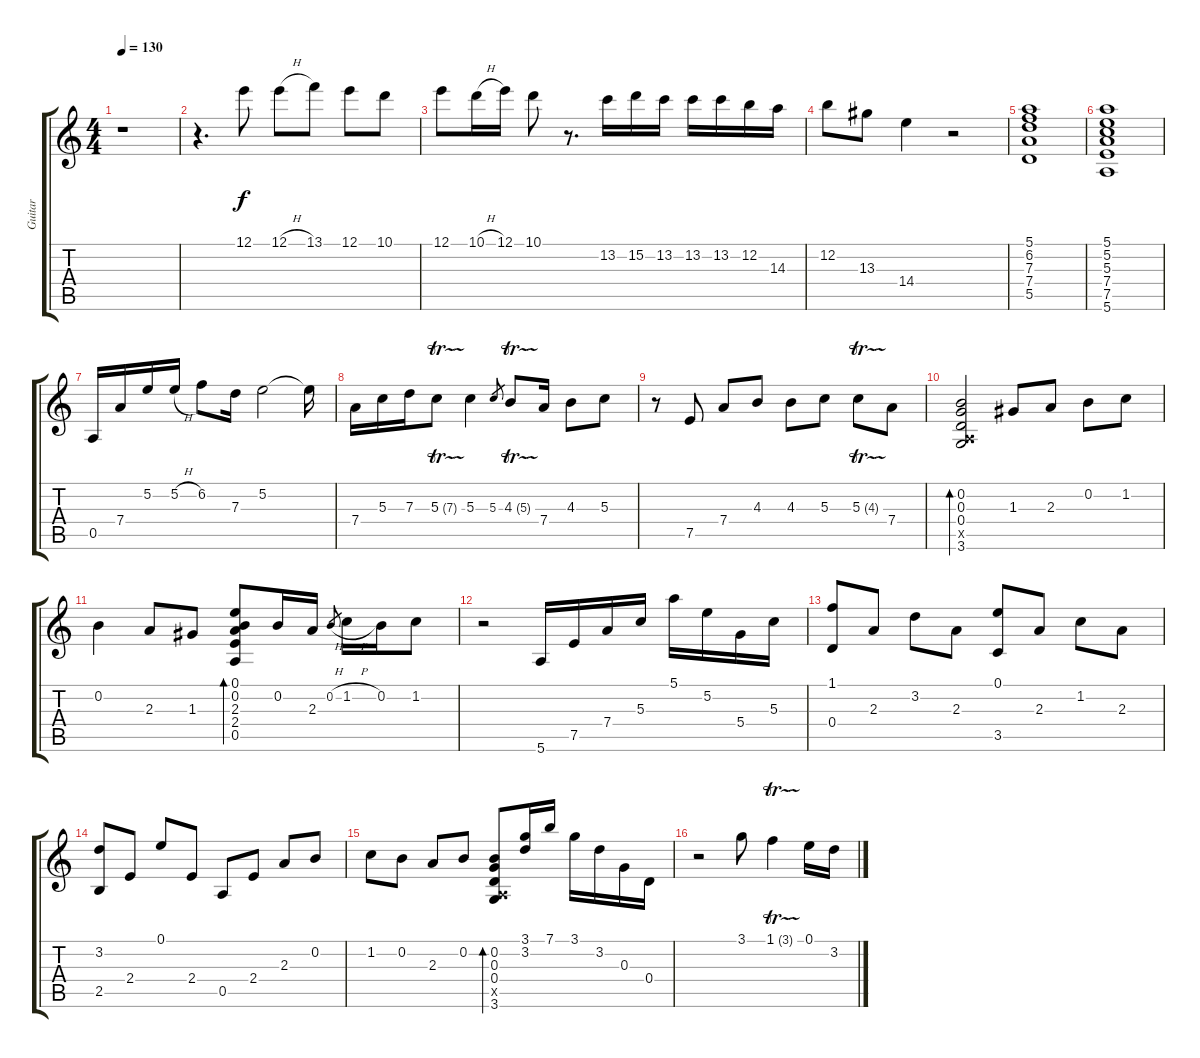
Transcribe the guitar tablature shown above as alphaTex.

\track ("Guitar" "Guitar") {instrument acousticguitarnylon}
\staff {score tabs}
\tuning (E4 B3 G3 D3 A2 E2) {hide}
\ts (4 4)
\tempo 130
\clef g2
\ks c
r.1{dy f instrument acousticguitarnylon} |
r.4{d} 12.1.8 12.1{h}.8 13.1.8 12.1.8 10.1.8 |
12.1.8 10.1{h}.16 12.1.16 10.1.8 r.8{d} 13.2.16 15.2.16 13.2.16 13.2.16 13.2.16 12.2.16 14.3.16 |
12.2.8 13.3.8 14.4.4 r.2 |
(5.1 6.2 7.3 7.4 5.5).1 |
(5.1 5.2 5.3 7.4 7.5 5.6).1 |
0.5.16 7.4.16 5.2.16 5.2{h}.16 6.2.8 7.3.16 5.2.2 5.2{t}.16 |
7.4.16 5.3.16 7.3.16 5.3{tr (7 32)}.8 5.3.4 5.3.8{gr} 4.3{tr (5 32)}.8 7.4.16 4.3.8 5.3.8 |
r.8 7.5.8 7.4.8 4.3.8 4.3.8 5.3.8 5.3{tr (4 32)}.8 7.4.8 |
(0.2 0.3 0.4 0.5{x} 3.6).2{bd 120} 1.3.8 2.3.8 0.2.8 1.2.8 |
0.2.4 2.3.8 1.3.8 (0.1 0.2 2.3 2.4 0.5).8{bd 120} 0.2.16 2.3.16 0.2{h}.8{gr} 1.2{h}.16 0.2.16 1.2.8 |
r.2 5.6.16 7.5.16 7.4.16 5.3.16 5.1.16 5.2.16 5.4.16 5.3.16 |
(1.1 0.4).8 2.3.8 3.2.8 2.3.8 (0.1 3.5).8 2.3.8 1.2.8 2.3.8 |
(3.2 2.5).8 2.4.8 0.1.8 2.4.8 0.5.8 2.4.8 2.3.8 0.2.8 |
1.2.8 0.2.8 2.3.8 0.2.8 (0.2 0.3 0.4 0.5{x} 3.6).8{bd 120} (3.1 3.2).16 7.1.16 3.1.16 3.2.16 0.3.16 0.4.16 |
r.2 3.1.8 1.1{tr (3 64)}.4 0.1.16 3.2.16
